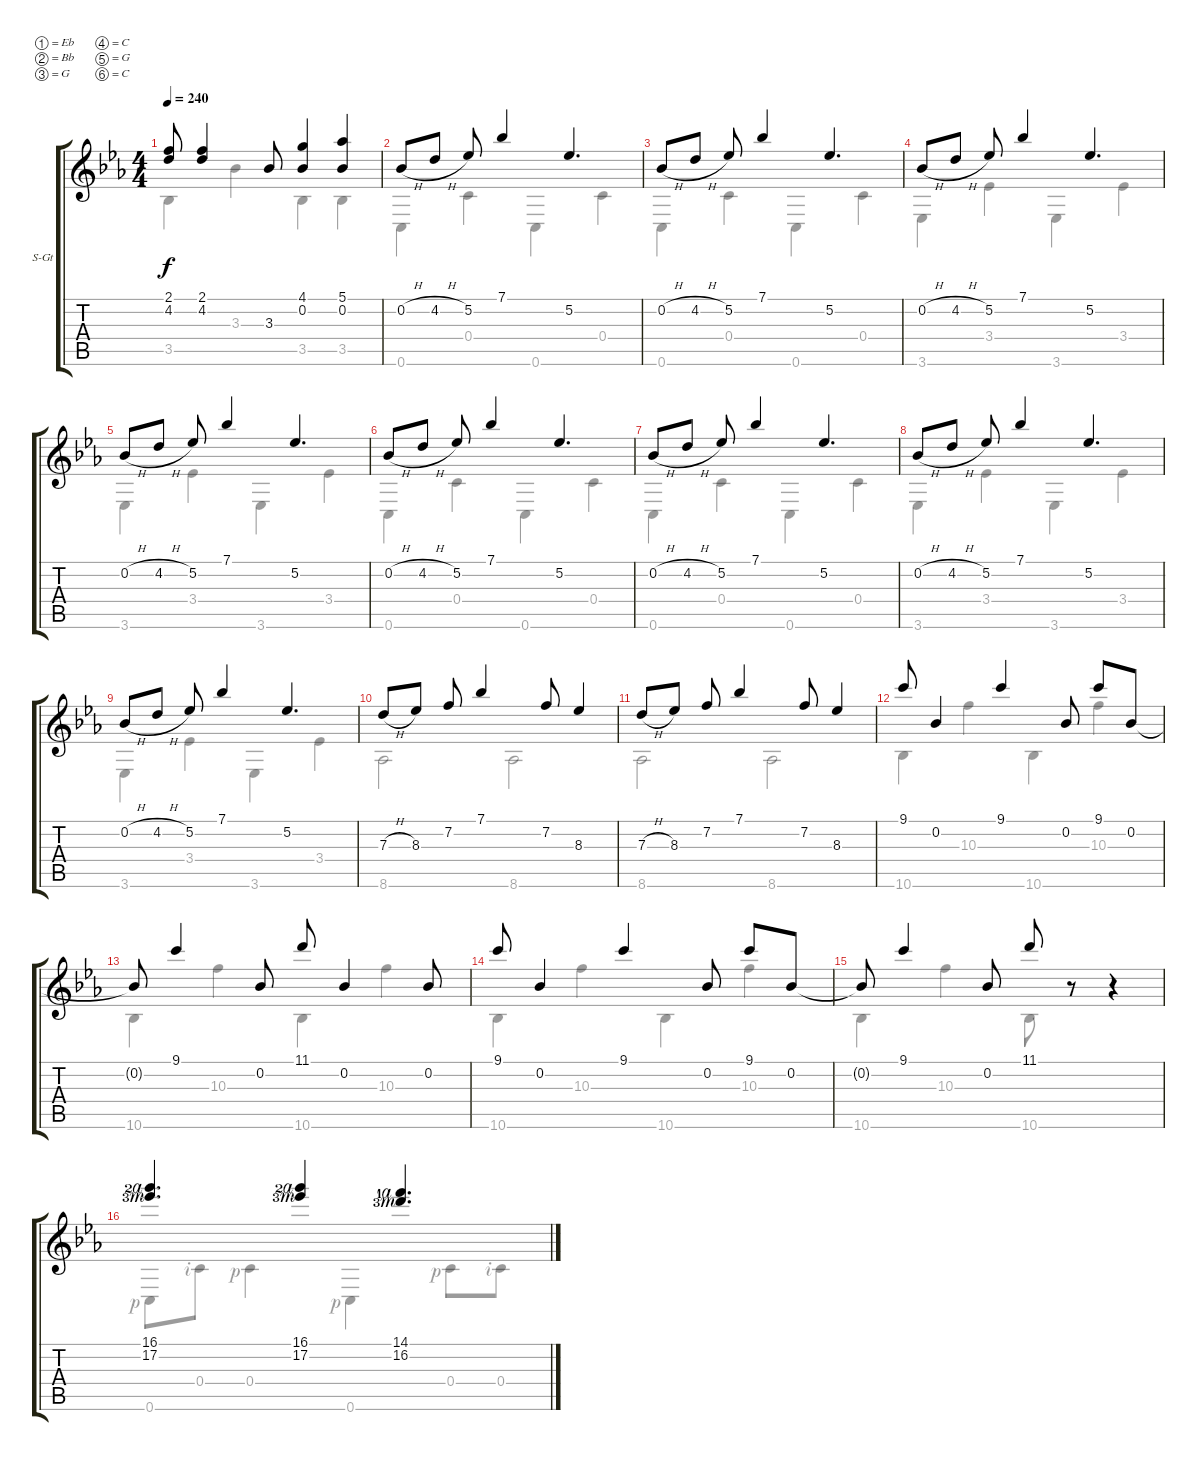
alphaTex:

\bracketExtendMode groupsimilarinstruments
\firstSystemTrackNameOrientation horizontal
\otherSystemsTrackNameOrientation horizontal
\track ("Track 1" "S-Gt") {instrument acousticguitarsteel}
\staff {score tabs}
\tuning (Eb4 Bb3 G3 C3 G2 C2)
\voice
\ts (4 4)
\tempo 240
\clef g2
\ks cminor
(2.1{t} 4.2{t}).8{dy f} (2.1 4.2).4 3.3.8 (4.1 0.2).4 (5.1 0.2).4 |
0.2{h}.8 4.2{h}.8 5.2.8 7.1.4 5.2.4{d} |
0.2{h}.8 4.2{h}.8 5.2.8 7.1.4 5.2.4{d} |
0.2{h}.8 4.2{h}.8 5.2.8 7.1.4 5.2.4{d} |
0.2{h}.8 4.2{h}.8 5.2.8 7.1.4 5.2.4{d} |
0.2{h}.8 4.2{h}.8 5.2.8 7.1.4 5.2.4{d} |
0.2{h}.8 4.2{h}.8 5.2.8 7.1.4 5.2.4{d} |
0.2{h}.8 4.2{h}.8 5.2.8 7.1.4 5.2.4{d} |
0.2{h}.8 4.2{h}.8 5.2.8 7.1.4 5.2.4{d} |
7.3{h}.8 8.3.8 7.2.8 7.1.4 7.2.8 8.3.4 |
7.3{h}.8 8.3.8 7.2.8 7.1.4 7.2.8 8.3.4 |
9.1.8 0.2.4 9.1.4 0.2.8 9.1.8 0.2.8 |
0.2{t}.8 9.1.4 0.2.8 11.1.8 0.2.4 0.2.8 |
9.1.8 0.2.4 9.1.4 0.2.8 9.1.8 0.2.8 |
0.2{t}.8 9.1.4 0.2.8 11.1.8 r.8 r.4 |
(16.1{lf 3 rf 4} 17.2{lf 4 rf 3}).4{d} (16.1{lf 3 rf 4} 17.2{lf 4 rf 3}).4 (14.1{lf 2 rf 4} 16.2{lf 4 rf 3}).4{d}
\voice
\clef g2
\ottava regular
\simile none
\ks cminor
3.5.4{dy f} 3.3.4 3.5.4 3.5.4 |
0.6.4 0.4.4 0.6.4 0.4.4 |
0.6.4 0.4.4 0.6.4 0.4.4 |
3.6.4 3.4.4 3.6.4 3.4.4 |
3.6.4 3.4.4 3.6.4 3.4.4 |
0.6.4 0.4.4 0.6.4 0.4.4 |
0.6.4 0.4.4 0.6.4 0.4.4 |
3.6.4 3.4.4 3.6.4 3.4.4 |
3.6.4 3.4.4 3.6.4 3.4.4 |
8.6.2 8.6.2 |
8.6.2 8.6.2 |
10.6.4 10.3.4 10.6.4 10.3.4 |
10.6.4 10.3.4 10.6.4 10.3.4 |
10.6.4 10.3.4 10.6.4 10.3.4 |
10.6.4 10.3.4 10.6.8 r.8 r.4 |
0.6{rf 1}.8 0.4{rf 2}.8 0.4{rf 1}.4 0.6{rf 1}.4 0.4{rf 1}.8 0.4{rf 2}.8
